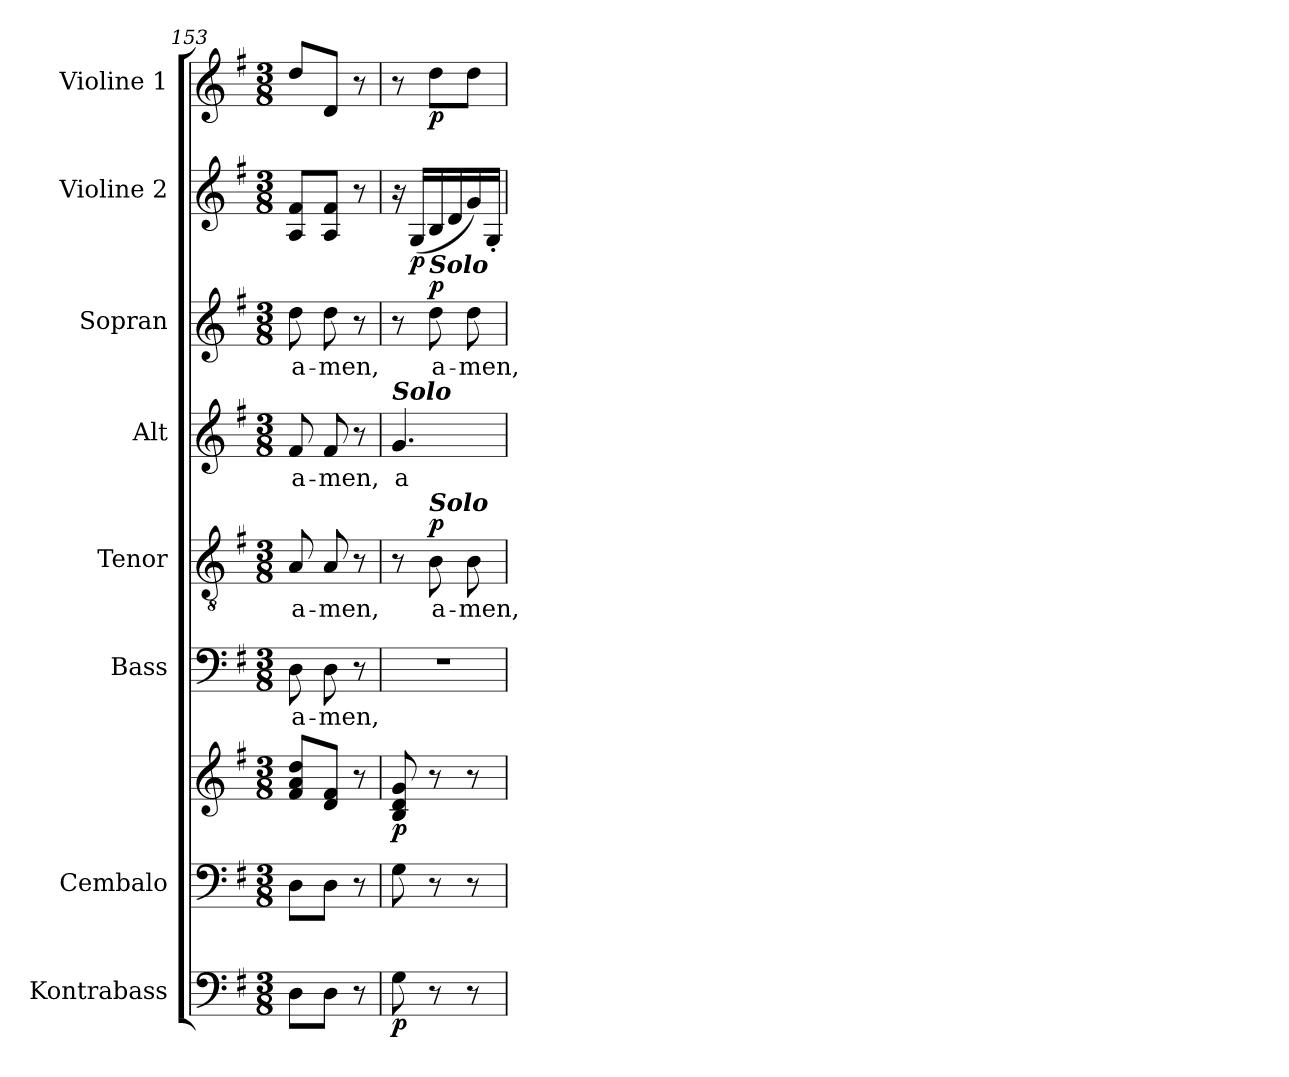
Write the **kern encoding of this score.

**kern	**dynam	**kern	**kern	**dynam	**kern	**text	**kern	**text	**dynam	**kern	**text	**kern	**text	**dynam	**kern	**dynam	**kern	**dynam
*part8	*part8	*part7	*part7	*part7	*part6	*part6	*part5	*part5	*part5	*part4	*part4	*part3	*part3	*part3	*part2	*part2	*part1	*part1
*staff9	*staff9	*staff8	*staff7	*staff7/8	*staff6	*staff6	*staff5	*staff5	*staff5	*staff4	*staff4	*staff3	*staff3	*staff3	*staff2	*staff2	*staff1	*staff1
*I"Kontrabass	*	*I"Cembalo	*	*	*I"Bass	*	*I"Tenor	*	*	*I"Alt	*	*I"Sopran	*	*	*I"Violine 2	*	*I"Violine 1	*
*I'Kb.	*	*I'Cemb.	*	*	*I'B.	*	*I'T.	*	*	*I'A.	*	*I'S.	*	*	*I'Vl. 2	*	*I'Vl. 1	*
*clefF4	*	*clefF4	*clefG2	*	*clefF4	*	*clefGv2	*	*	*clefG2	*	*clefG2	*	*	*clefG2	*	*clefG2	*
*ITrd7c12	*	*	*	*	*	*	*	*	*	*	*	*	*	*	*	*	*	*
*k[f#]	*	*k[f#]	*k[f#]	*	*k[f#]	*	*k[f#]	*	*	*k[f#]	*	*k[f#]	*	*	*k[f#]	*	*k[f#]	*
*G:	*	*G:	*G:	*	*G:	*	*G:	*	*	*G:	*	*G:	*	*	*G:	*	*G:	*
*M3/8	*	*M3/8	*M3/8	*	*M3/8	*	*M3/8	*	*	*M3/8	*	*M3/8	*	*	*M3/8	*	*M3/8	*
=153	=153	=153	=153	=153	=153	=153	=153	=153	=153	=153	=153	=153	=153	=153	=153	=153	=153	=153
!	!	!	!	!	!	!LO:LY:b	!	!LO:LY:b	!	!	!LO:LY:b	!	!LO:LY:b	!	!	!	!	!
8DD\L	.	8D\L	8f#/ 8a/ 8dd/L	.	8D\	a-	8A/	a-	.	8f#/	a-	8dd\	a-	.	8A/ 8f#/L	.	8dd/L	.
!	!	!	!	!	!	!LO:LY:b	!	!LO:LY:b	!	!	!LO:LY:b	!	!LO:LY:b	!	!	!	!	!
8DD\J	.	8D\J	8d/ 8f#/J	.	8D\	-men,	8A/	-men,	.	8f#/	-men,	8dd\	-men,	.	8A/ 8f#/J	.	8d/J	.
8r	.	8r	8r	.	8r	.	8r	.	.	8r	.	8r	.	.	8r	.	8r	.
=154	=154	=154	=154	=154	=154	=154	=154	=154	=154	=154	=154	=154	=154	=154	=154	=154	=154	=154
!	!	!	!	!	!	!	!	!	!	!LO:TX:a:Bi:t=Solo	!	!	!	!	!	!	!	!
!	!LO:DY:b	!	!	!LO:DY:b	!	!	!	!	!	!	!LO:LY:b	!	!	!	!	!	!	!
8GG\	p	8G\	8B/ 8d/ 8g/	p	4.r	.	8r	.	.	4.g/	a-	8r	.	.	16r	.	8r	.
!	!	!	!	!	!	!	!	!	!	!	!	!	!	!	!	!LO:DY:b	!	!
.	.	.	.	.	.	.	.	.	.	.	.	.	.	.	(<16G/LL	p	.	.
!	!	!	!	!	!	!	!	!	!	!	!	!LO:TX:a:Bi:t=Solo	!	!	!	!	!	!
!	!	!	!	!	!	!	!LO:TX:a:Bi:t=Solo	!	!	!	!	!	!	!	!	!	!	!
!	!	!	!	!	!	!	!	!LO:LY:b	!LO:DY:a	!	!	!	!LO:LY:b	!LO:DY:a	!	!	!	!LO:DY:b
8r	.	8r	8r	.	.	.	8B\	a-	p	.	.	8dd\	a-	p	16B/	.	8dd\L	p
.	.	.	.	.	.	.	.	.	.	.	.	.	.	.	16d/	.	.	.
!	!	!	!	!	!	!	!	!LO:LY:b	!	!	!	!	!LO:LY:b	!	!	!	!	!
8r	.	8r	8r	.	.	.	8B\	-men,	.	.	.	8dd\	-men,	.	16g/)	.	8dd\J	.
.	.	.	.	.	.	.	.	.	.	.	.	.	.	.	16G'</JJ	.	.	.
=	=	=	=	=	=	=	=	=	=	=	=	=	=	=	=	=	=	=
*-	*-	*-	*-	*-	*-	*-	*-	*-	*-	*-	*-	*-	*-	*-	*-	*-	*-	*-
